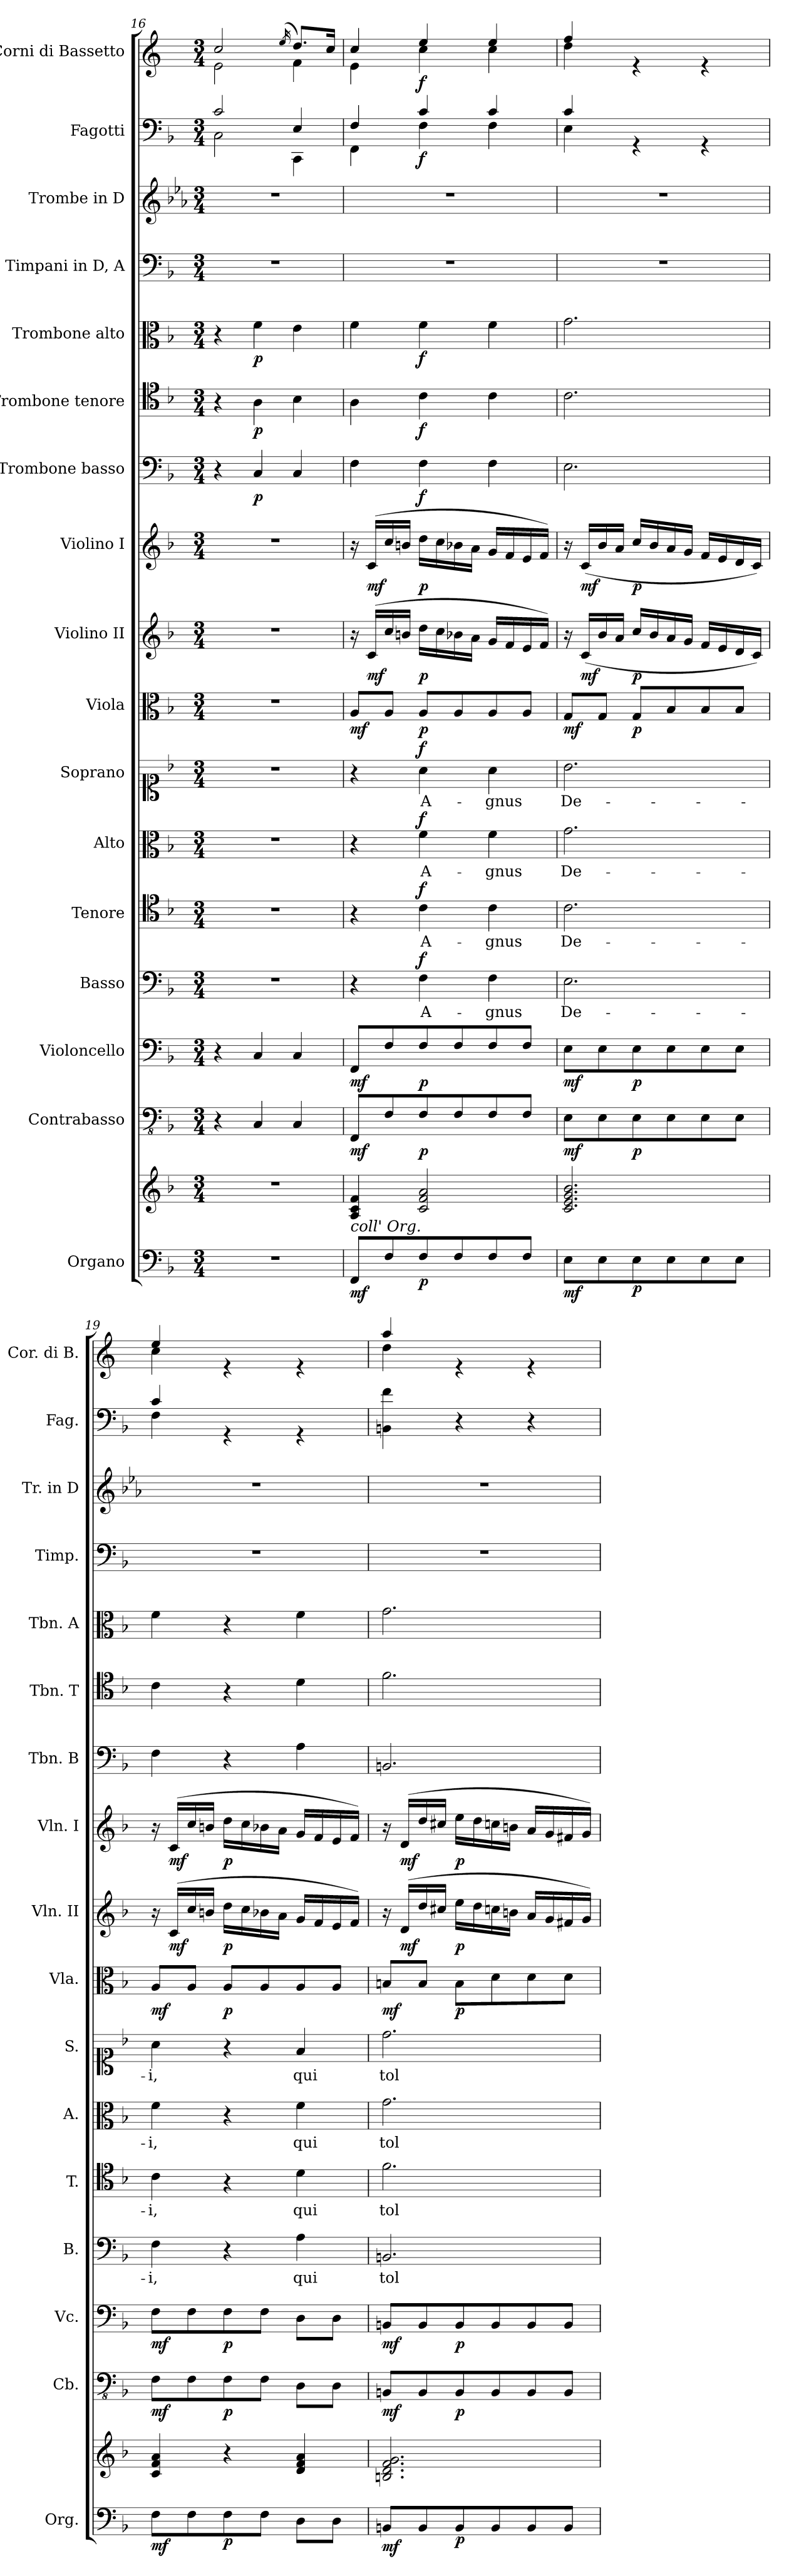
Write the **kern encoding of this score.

**kern	**kern	**dynam	**kern	**dynam	**kern	**dynam	**kern	**text	**dynam	**kern	**text	**dynam	**kern	**text	**dynam	**kern	**text	**dynam	**kern	**dynam	**kern	**dynam	**kern	**dynam	**kern	**dynam	**kern	**dynam	**kern	**dynam	**kern	**kern	**kern	**dynam	**kern	**dynam
*part17	*part17	*part17	*part16	*part16	*part15	*part15	*part14	*part14	*part14	*part13	*part13	*part13	*part12	*part12	*part12	*part11	*part11	*part11	*part10	*part10	*part9	*part9	*part8	*part8	*part7	*part7	*part6	*part6	*part5	*part5	*part4	*part3	*part2	*part2	*part1	*part1
*staff18	*staff17	*staff17/18	*staff16	*staff16	*staff15	*staff15	*staff14	*staff14	*staff14	*staff13	*staff13	*staff13	*staff12	*staff12	*staff12	*staff11	*staff11	*staff11	*staff10	*staff10	*staff9	*staff9	*staff8	*staff8	*staff7	*staff7	*staff6	*staff6	*staff5	*staff5	*staff4	*staff3	*staff2	*staff2	*staff1	*staff1
*I"Organo	*	*	*I"Contrabasso	*	*I"Violoncello	*	*I"Basso	*	*	*I"Tenore	*	*	*I"Alto	*	*	*I"Soprano	*	*	*I"Viola	*	*I"Violino II	*	*I"Violino I	*	*I"Trombone basso	*	*I"Trombone tenore	*	*I"Trombone alto	*	*I"Timpani in D, A	*I"Trombe in D	*I"Fagotti	*	*I"Corni di Bassetto	*
*I'Org.	*	*	*I'Cb.	*	*I'Vc.	*	*I'B.	*	*	*I'T.	*	*	*I'A.	*	*	*I'S.	*	*	*I'Vla.	*	*I'Vln. II	*	*I'Vln. I	*	*I'Tbn. B	*	*I'Tbn. T	*	*I'Tbn. A	*	*I'Timp.	*I'Tr. in D	*I'Fag.	*	*I'Cor. di B.	*
*clefF4	*clefG2	*	*clefFv4	*	*clefF4	*	*clefF4	*	*	*clefC4	*	*	*clefC3	*	*	*clefC1	*	*	*clefC3	*	*clefG2	*	*clefG2	*	*clefF4	*	*clefC4	*	*clefC3	*	*clefF4	*clefG2	*clefF4	*	*clefG2	*
*	*	*	*	*	*	*	*	*	*	*	*	*	*	*	*	*	*	*	*	*	*	*	*	*	*	*	*	*	*	*	*	*ITrd-1c-2	*	*	*ITrd4c7	*
*k[b-]	*k[b-]	*	*k[b-]	*	*k[b-]	*	*k[b-]	*	*	*k[b-]	*	*	*k[b-]	*	*	*k[b-]	*	*	*k[b-]	*	*k[b-]	*	*k[b-]	*	*k[b-]	*	*k[b-]	*	*k[b-]	*	*k[b-]	*k[b-]	*k[b-]	*	*k[b-]	*
*M3/4	*M3/4	*	*M3/4	*	*M3/4	*	*M3/4	*	*	*M3/4	*	*	*M3/4	*	*	*M3/4	*	*	*M3/4	*	*M3/4	*	*M3/4	*	*M3/4	*	*M3/4	*	*M3/4	*	*M3/4	*M3/4	*M3/4	*	*M3/4	*
=16	=16	=16	=16	=16	=16	=16	=16	=16	=16	=16	=16	=16	=16	=16	=16	=16	=16	=16	=16	=16	=16	=16	=16	=16	=16	=16	=16	=16	=16	=16	=16	=16	=16	=16	=16	=16
*	*	*	*	*	*	*	*	*	*	*	*	*	*	*	*	*	*	*	*	*	*	*	*	*	*	*	*	*	*	*	*	*	*^	*	*^	*
2.r	2.r	.	4r	.	4r	.	2.r	.	.	2.r	.	.	2.r	.	.	2.r	.	.	2.r	.	2.r	.	2.r	.	4r	.	4r	.	4r	.	2.r	2.r	2c/	2C\	.	2f/	2A\	.
!	!	!	!	!	!	!	!	!	!	!	!	!	!	!	!	!	!	!	!	!	!	!	!	!	!	!LO:DY:b	!	!LO:DY:b	!	!LO:DY:b	!	!	!	!	!	!	!	!
.	.	.	4CC/	.	4C/	.	.	.	.	.	.	.	.	.	.	.	.	.	.	.	.	.	.	.	4C/	p	4A\	p	4f\	p	.	.	.	.	.	.	.	.
.	.	.	.	.	.	.	.	.	.	.	.	.	.	.	.	.	.	.	.	.	.	.	.	.	.	.	.	.	.	.	.	.	.	.	.	(<16qa/	.	.
.	.	.	4CC/	.	4C/	.	.	.	.	.	.	.	.	.	.	.	.	.	.	.	.	.	.	.	4C/	.	4B-\	.	4e\	.	.	.	4E/	4CC\	.	8.g/L)	4B-\	.
.	.	.	.	.	.	.	.	.	.	.	.	.	.	.	.	.	.	.	.	.	.	.	.	.	.	.	.	.	.	.	.	.	.	.	.	16f/Jk	.	.
=17	=17	=17	=17	=17	=17	=17	=17	=17	=17	=17	=17	=17	=17	=17	=17	=17	=17	=17	=17	=17	=17	=17	=17	=17	=17	=17	=17	=17	=17	=17	=17	=17	=17	=17	=17	=17	=17	=17
!LO:TX:a:i:t=coll' Org.	!	!	!	!	!	!	!	!	!	!	!	!	!	!	!	!	!	!	!	!	!	!	!	!	!	!	!	!	!	!	!	!	!	!	!	!	!	!
!	!	!LO:DY:b=2	!	!LO:DY:b	!	!LO:DY:b	!	!	!	!	!	!	!	!	!	!	!	!	!	!LO:DY:b	!	!	!	!	!	!	!	!	!	!	!	!	!	!	!	!	!	!
8FF/L	4A/ 4c/ 4f/	mf	8FFF/L	mf	8FF/L	mf	4r	.	.	4r	.	.	4r	.	.	4r	.	.	8A/L	mf	16r	.	16r	.	4F\	.	4A\	.	4f\	.	2.r	2.r	4F/	4FF\	.	4f/	4A\	.
!	!	!	!	!	!	!	!	!	!	!	!	!	!	!	!	!	!	!	!	!	!	!LO:DY:b	!	!LO:DY:b	!	!	!	!	!	!	!	!	!	!	!	!	!	!
.	.	.	.	.	.	.	.	.	.	.	.	.	.	.	.	.	.	.	.	.	(>16c/LL	mf	(>16c/LL	mf	.	.	.	.	.	.	.	.	.	.	.	.	.	.
8F/	.	.	8FF/	.	8F/	.	.	.	.	.	.	.	.	.	.	.	.	.	8A/J	.	16cc/	.	16cc/	.	.	.	.	.	.	.	.	.	.	.	.	.	.	.
.	.	.	.	.	.	.	.	.	.	.	.	.	.	.	.	.	.	.	.	.	16bn/JJ	.	16bn/JJ	.	.	.	.	.	.	.	.	.	.	.	.	.	.	.
!	!	!LO:DY:b=2	!	!LO:DY:b	!	!LO:DY:b	!	!LO:LY:b	!LO:DY:a	!	!LO:LY:b	!LO:DY:a	!	!LO:LY:b	!LO:DY:a	!	!LO:LY:b	!LO:DY:a	!	!LO:DY:b	!	!LO:DY:b	!	!LO:DY:b	!	!LO:DY:b	!	!LO:DY:b	!	!LO:DY:b	!	!	!	!	!LO:DY:b	!	!	!LO:DY:b
8F/	2c/ 2f/ 2a/	p	8FF/	p	8F/	p	4F\	A-	f	4c\	A-	f	4f\	A-	f	4a\	A-	f	8A/L	p	16dd\LL	p	16dd\LL	p	4F\	f	4c\	f	4f\	f	.	.	4c/	4F\	f	4a/	4f\	f
.	.	.	.	.	.	.	.	.	.	.	.	.	.	.	.	.	.	.	.	.	16cc\	.	16cc\	.	.	.	.	.	.	.	.	.	.	.	.	.	.	.
8F/	.	.	8FF/	.	8F/	.	.	.	.	.	.	.	.	.	.	.	.	.	8A/	.	16b-X\	.	16b-X\	.	.	.	.	.	.	.	.	.	.	.	.	.	.	.
.	.	.	.	.	.	.	.	.	.	.	.	.	.	.	.	.	.	.	.	.	16a\JJ	.	16a\JJ	.	.	.	.	.	.	.	.	.	.	.	.	.	.	.
!	!	!	!	!	!	!	!	!LO:LY:b	!	!	!LO:LY:b	!	!	!LO:LY:b	!	!	!LO:LY:b	!	!	!	!	!	!	!	!	!	!	!	!	!	!	!	!	!	!	!	!	!
8F/	.	.	8FF/	.	8F/	.	4F\	-gnus	.	4c\	-gnus	.	4f\	-gnus	.	4a\	-gnus	.	8A/	.	16g/LL	.	16g/LL	.	4F\	.	4c\	.	4f\	.	.	.	4c/	4F\	.	4a/	4f\	.
.	.	.	.	.	.	.	.	.	.	.	.	.	.	.	.	.	.	.	.	.	16f/	.	16f/	.	.	.	.	.	.	.	.	.	.	.	.	.	.	.
8F/J	.	.	8FF/J	.	8F/J	.	.	.	.	.	.	.	.	.	.	.	.	.	8A/J	.	16e/	.	16e/	.	.	.	.	.	.	.	.	.	.	.	.	.	.	.
.	.	.	.	.	.	.	.	.	.	.	.	.	.	.	.	.	.	.	.	.	16f/JJ)	.	16f/JJ)	.	.	.	.	.	.	.	.	.	.	.	.	.	.	.
=18	=18	=18	=18	=18	=18	=18	=18	=18	=18	=18	=18	=18	=18	=18	=18	=18	=18	=18	=18	=18	=18	=18	=18	=18	=18	=18	=18	=18	=18	=18	=18	=18	=18	=18	=18	=18	=18	=18
!	!	!LO:DY:b=2	!	!LO:DY:b	!	!LO:DY:b	!	!LO:LY:b	!	!	!LO:LY:b	!	!	!LO:LY:b	!	!	!LO:LY:b	!	!	!LO:DY:b	!	!	!	!	!	!	!	!	!	!	!	!	!	!	!	!	!	!
8E\L	2.c/ 2.e/ 2.g/ 2.b-/	mf	8EE\L	mf	8E\L	mf	2.E\	De-	.	2.c\	De-	.	2.g\	De-	.	2.b-\	De-	.	8G/L	mf	16r	.	16r	.	2.E\	.	2.c\	.	2.g\	.	2.r	2.r	4c/	4E\	.	4b-/	4g\	.
!	!	!	!	!	!	!	!	!	!	!	!	!	!	!	!	!	!	!	!	!	!	!LO:DY:b	!	!LO:DY:b	!	!	!	!	!	!	!	!	!	!	!	!	!	!
.	.	.	.	.	.	.	.	.	.	.	.	.	.	.	.	.	.	.	.	.	(<16c/LL	mf	(<16c/LL	mf	.	.	.	.	.	.	.	.	.	.	.	.	.	.
8E\	.	.	8EE\	.	8E\	.	.	.	.	.	.	.	.	.	.	.	.	.	8G/J	.	16b-/	.	16b-/	.	.	.	.	.	.	.	.	.	.	.	.	.	.	.
.	.	.	.	.	.	.	.	.	.	.	.	.	.	.	.	.	.	.	.	.	16a/JJ	.	16a/JJ	.	.	.	.	.	.	.	.	.	.	.	.	.	.	.
!	!	!LO:DY:b=2	!	!LO:DY:b	!	!LO:DY:b	!	!	!	!	!	!	!	!	!	!	!	!	!	!LO:DY:b	!	!LO:DY:b	!	!LO:DY:b	!	!	!	!	!	!	!	!	!	!	!	!	!	!
8E\	.	p	8EE\	p	8E\	p	.	.	.	.	.	.	.	.	.	.	.	.	8G/L	p	16cc/LL	p	16cc/LL	p	.	.	.	.	.	.	.	.	4rGG	2ryy	.	4re	2ryy	.
.	.	.	.	.	.	.	.	.	.	.	.	.	.	.	.	.	.	.	.	.	16b-/	.	16b-/	.	.	.	.	.	.	.	.	.	.	.	.	.	.	.
8E\	.	.	8EE\	.	8E\	.	.	.	.	.	.	.	.	.	.	.	.	.	8B-/	.	16a/	.	16a/	.	.	.	.	.	.	.	.	.	.	.	.	.	.	.
.	.	.	.	.	.	.	.	.	.	.	.	.	.	.	.	.	.	.	.	.	16g/JJ	.	16g/JJ	.	.	.	.	.	.	.	.	.	.	.	.	.	.	.
8E\	.	.	8EE\	.	8E\	.	.	.	.	.	.	.	.	.	.	.	.	.	8B-/	.	16f/LL	.	16f/LL	.	.	.	.	.	.	.	.	.	4rGG	.	.	4re	.	.
.	.	.	.	.	.	.	.	.	.	.	.	.	.	.	.	.	.	.	.	.	16e/	.	16e/	.	.	.	.	.	.	.	.	.	.	.	.	.	.	.
8E\J	.	.	8EE\J	.	8E\J	.	.	.	.	.	.	.	.	.	.	.	.	.	8B-/J	.	16d/	.	16d/	.	.	.	.	.	.	.	.	.	.	.	.	.	.	.
.	.	.	.	.	.	.	.	.	.	.	.	.	.	.	.	.	.	.	.	.	16c/JJ)	.	16c/JJ)	.	.	.	.	.	.	.	.	.	.	.	.	.	.	.
!!LO:PB:g=z	!!
=19	=19	=19	=19	=19	=19	=19	=19	=19	=19	=19	=19	=19	=19	=19	=19	=19	=19	=19	=19	=19	=19	=19	=19	=19	=19	=19	=19	=19	=19	=19	=19	=19	=19	=19	=19	=19	=19	=19
!	!	!LO:DY:b=2	!	!LO:DY:b	!	!LO:DY:b	!	!LO:LY:b	!	!	!LO:LY:b	!	!	!LO:LY:b	!	!	!LO:LY:b	!	!	!LO:DY:b	!	!	!	!	!	!	!	!	!	!	!	!	!	!	!	!	!	!
8F\L	4c/ 4f/ 4a/	mf	8FF\L	mf	8F\L	mf	4F\	-i,	.	4c\	-i,	.	4f\	-i,	.	4a\	-i,	.	8A/L	mf	16r	.	16r	.	4F\	.	4c\	.	4f\	.	2.r	2.r	4c/	4F\	.	4a/	4f\	.
!	!	!	!	!	!	!	!	!	!	!	!	!	!	!	!	!	!	!	!	!	!	!LO:DY:b	!	!LO:DY:b	!	!	!	!	!	!	!	!	!	!	!	!	!	!
.	.	.	.	.	.	.	.	.	.	.	.	.	.	.	.	.	.	.	.	.	(>16c/LL	mf	(>16c/LL	mf	.	.	.	.	.	.	.	.	.	.	.	.	.	.
8F\	.	.	8FF\	.	8F\	.	.	.	.	.	.	.	.	.	.	.	.	.	8A/J	.	16cc/	.	16cc/	.	.	.	.	.	.	.	.	.	.	.	.	.	.	.
.	.	.	.	.	.	.	.	.	.	.	.	.	.	.	.	.	.	.	.	.	16bn/JJ	.	16bn/JJ	.	.	.	.	.	.	.	.	.	.	.	.	.	.	.
!	!	!LO:DY:b=2	!	!LO:DY:b	!	!LO:DY:b	!	!	!	!	!	!	!	!	!	!	!	!	!	!LO:DY:b	!	!LO:DY:b	!	!LO:DY:b	!	!	!	!	!	!	!	!	!	!	!	!	!	!
8F\	4r	p	8FF\	p	8F\	p	4r	.	.	4r	.	.	4r	.	.	4r	.	.	8A/L	p	16dd\LL	p	16dd\LL	p	4r	.	4r	.	4r	.	.	.	4rGG	2ryy	.	4re	2ryy	.
.	.	.	.	.	.	.	.	.	.	.	.	.	.	.	.	.	.	.	.	.	16cc\	.	16cc\	.	.	.	.	.	.	.	.	.	.	.	.	.	.	.
8F\J	.	.	8FF\J	.	8F\J	.	.	.	.	.	.	.	.	.	.	.	.	.	8A/	.	16b-X\	.	16b-X\	.	.	.	.	.	.	.	.	.	.	.	.	.	.	.
.	.	.	.	.	.	.	.	.	.	.	.	.	.	.	.	.	.	.	.	.	16a\JJ	.	16a\JJ	.	.	.	.	.	.	.	.	.	.	.	.	.	.	.
!	!	!	!	!	!	!	!	!LO:LY:b	!	!	!LO:LY:b	!	!	!LO:LY:b	!	!	!LO:LY:b	!	!	!	!	!	!	!	!	!	!	!	!	!	!	!	!	!	!	!	!	!
8D\L	4d/ 4f/ 4a/	.	8DD\L	.	8D\L	.	4A\	qui	.	4d\	qui	.	4f\	qui	.	4f/	qui	.	8A/	.	16g/LL	.	16g/LL	.	4A\	.	4d\	.	4f\	.	.	.	4rGG	.	.	4re	.	.
.	.	.	.	.	.	.	.	.	.	.	.	.	.	.	.	.	.	.	.	.	16f/	.	16f/	.	.	.	.	.	.	.	.	.	.	.	.	.	.	.
8D\J	.	.	8DD\J	.	8D\J	.	.	.	.	.	.	.	.	.	.	.	.	.	8A/J	.	16e/	.	16e/	.	.	.	.	.	.	.	.	.	.	.	.	.	.	.
.	.	.	.	.	.	.	.	.	.	.	.	.	.	.	.	.	.	.	.	.	16f/JJ)	.	16f/JJ)	.	.	.	.	.	.	.	.	.	.	.	.	.	.	.
*	*	*	*	*	*	*	*	*	*	*	*	*	*	*	*	*	*	*	*	*	*	*	*	*	*	*	*	*	*	*	*	*	*v	*v	*	*	*	*
=20	=20	=20	=20	=20	=20	=20	=20	=20	=20	=20	=20	=20	=20	=20	=20	=20	=20	=20	=20	=20	=20	=20	=20	=20	=20	=20	=20	=20	=20	=20	=20	=20	=20	=20	=20	=20	=20
!	!	!LO:DY:b=2	!	!LO:DY:b	!	!LO:DY:b	!	!LO:LY:b	!	!	!LO:LY:b	!	!	!LO:LY:b	!	!	!LO:LY:b	!	!	!LO:DY:b	!	!	!	!	!	!	!	!	!	!	!	!	!	!	!	!	!
8BBn/L	2.Bn/ 2.d/ 2.f/ 2.g/	mf	8BBBn/L	mf	8BBn/L	mf	2.BBn/	tol-	.	2.f\	tol-	.	2.g\	tol-	.	2.dd\	tol-	.	8Bn/L	mf	16r	.	16r	.	2.BBn/	.	2.f\	.	2.g\	.	2.r	2.r	4BBn\ 4f\	.	4dd/	4g\	.
!	!	!	!	!	!	!	!	!	!	!	!	!	!	!	!	!	!	!	!	!	!	!LO:DY:b	!	!LO:DY:b	!	!	!	!	!	!	!	!	!	!	!	!	!
.	.	.	.	.	.	.	.	.	.	.	.	.	.	.	.	.	.	.	.	.	(>16d/LL	mf	(>16d/LL	mf	.	.	.	.	.	.	.	.	.	.	.	.	.
8BB/	.	.	8BBB/	.	8BB/	.	.	.	.	.	.	.	.	.	.	.	.	.	8B/J	.	16dd/	.	16dd/	.	.	.	.	.	.	.	.	.	.	.	.	.	.
.	.	.	.	.	.	.	.	.	.	.	.	.	.	.	.	.	.	.	.	.	16cc#X/JJ	.	16cc#X/JJ	.	.	.	.	.	.	.	.	.	.	.	.	.	.
!	!	!LO:DY:b=2	!	!LO:DY:b	!	!LO:DY:b	!	!	!	!	!	!	!	!	!	!	!	!	!	!LO:DY:b	!	!LO:DY:b	!	!LO:DY:b	!	!	!	!	!	!	!	!	!	!	!	!	!
8BB/	.	p	8BBB/	p	8BB/	p	.	.	.	.	.	.	.	.	.	.	.	.	8B\L	p	16ee\LL	p	16ee\LL	p	.	.	.	.	.	.	.	.	4r	.	4re	2ryy	.
.	.	.	.	.	.	.	.	.	.	.	.	.	.	.	.	.	.	.	.	.	16dd\	.	16dd\	.	.	.	.	.	.	.	.	.	.	.	.	.	.
8BB/	.	.	8BBB/	.	8BB/	.	.	.	.	.	.	.	.	.	.	.	.	.	8d\	.	16ccn\	.	16ccn\	.	.	.	.	.	.	.	.	.	.	.	.	.	.
.	.	.	.	.	.	.	.	.	.	.	.	.	.	.	.	.	.	.	.	.	16bn\JJ	.	16bn\JJ	.	.	.	.	.	.	.	.	.	.	.	.	.	.
8BB/	.	.	8BBB/	.	8BB/	.	.	.	.	.	.	.	.	.	.	.	.	.	8d\	.	16a/LL	.	16a/LL	.	.	.	.	.	.	.	.	.	4r	.	4re	.	.
.	.	.	.	.	.	.	.	.	.	.	.	.	.	.	.	.	.	.	.	.	16g/	.	16g/	.	.	.	.	.	.	.	.	.	.	.	.	.	.
8BB/J	.	.	8BBB/J	.	8BB/J	.	.	.	.	.	.	.	.	.	.	.	.	.	8d\J	.	16f#X/	.	16f#X/	.	.	.	.	.	.	.	.	.	.	.	.	.	.
.	.	.	.	.	.	.	.	.	.	.	.	.	.	.	.	.	.	.	.	.	16g/JJ)	.	16g/JJ)	.	.	.	.	.	.	.	.	.	.	.	.	.	.
*	*	*	*	*	*	*	*	*	*	*	*	*	*	*	*	*	*	*	*	*	*	*	*	*	*	*	*	*	*	*	*	*	*	*	*v	*v	*
=	=	=	=	=	=	=	=	=	=	=	=	=	=	=	=	=	=	=	=	=	=	=	=	=	=	=	=	=	=	=	=	=	=	=	=	=
*-	*-	*-	*-	*-	*-	*-	*-	*-	*-	*-	*-	*-	*-	*-	*-	*-	*-	*-	*-	*-	*-	*-	*-	*-	*-	*-	*-	*-	*-	*-	*-	*-	*-	*-	*-	*-
